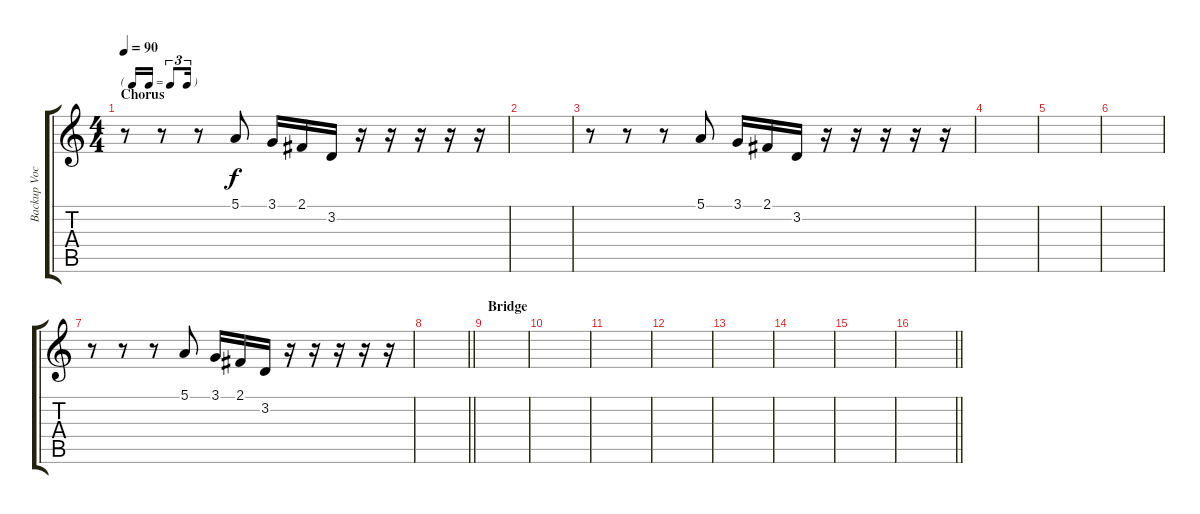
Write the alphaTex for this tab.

\track ("Backup Vocals" "Backup Voc") {instrument tenorsax}
\staff {score tabs}
\tuning (E4 B3 G3 D3 A2 E2) {hide}
\ts (4 4)
\tf triplet16th
\section ("" "Chorus")
\tempo 90
\clef g2
\ks c
r.8{dy f} r.8 r.8 5.1.8 3.1.16 2.1.16 3.2.16 r.16 r.16 r.16 r.16 r.16 |
|
r.8 r.8 r.8 5.1.8 3.1.16 2.1.16 3.2.16 r.16 r.16 r.16 r.16 r.16 |
|
|
|
r.8 r.8 r.8 5.1.8 3.1.16 2.1.16 3.2.16 r.16 r.16 r.16 r.16 r.16 |
\barLineRight lightlight
|
\section ("" "Bridge")
|
|
|
|
|
|
|
\barLineRight lightlight
